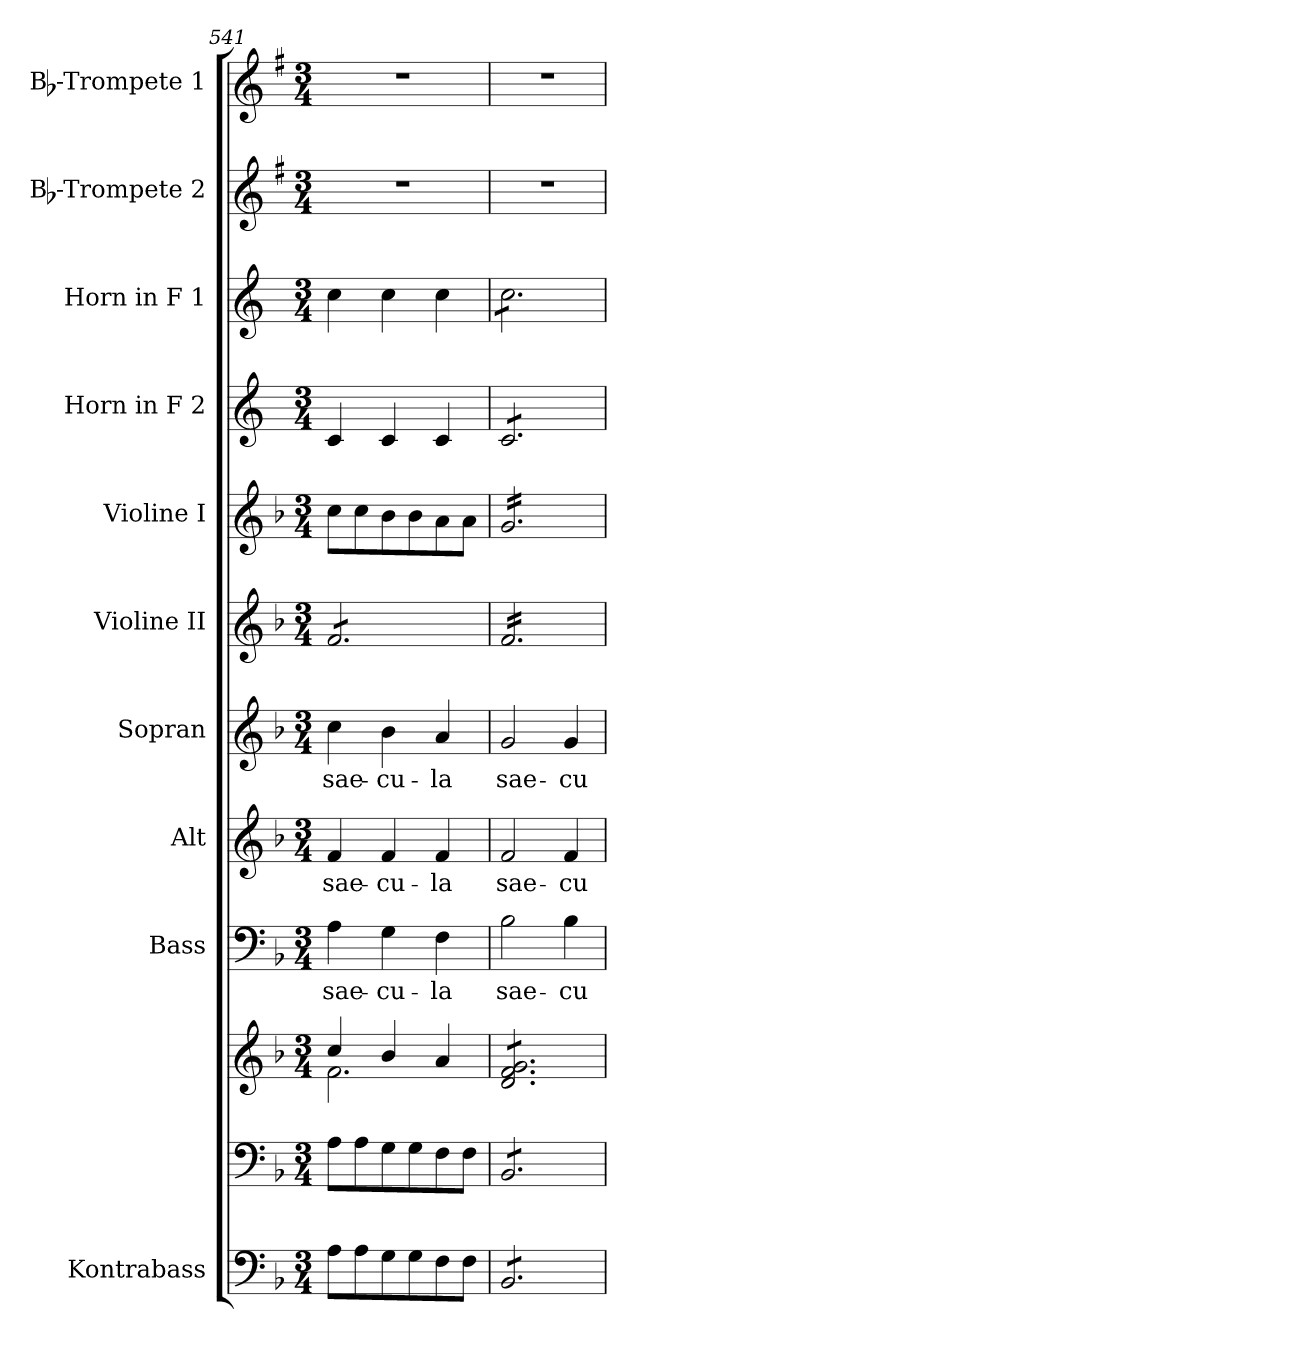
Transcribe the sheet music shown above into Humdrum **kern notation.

**kern	**kern	**kern	**kern	**text	**kern	**text	**kern	**text	**kern	**kern	**kern	**kern	**kern	**kern
*part11	*part10	*part10	*part9	*part9	*part8	*part8	*part7	*part7	*part6	*part5	*part4	*part3	*part2	*part1
*staff12	*staff11	*staff10	*staff9	*staff9	*staff8	*staff8	*staff7	*staff7	*staff6	*staff5	*staff4	*staff3	*staff2	*staff1
*I"Kontrabass	*	*	*I"Bass	*	*I"Alt	*	*I"Sopran	*	*I"Violine II	*I"Violine I	*I"Horn in F 2	*I"Horn in F 1	*I"Bb-Trompete 2	*I"Bb-Trompete 1
*I'Kb.	*	*	*I'B.	*	*I'A.	*	*I'S.	*	*I'Vl. II	*I'Vl. I	*	*	*I'Bb Trp. 2	*I'Bb Trp. 1
*clefF4	*clefF4	*clefG2	*clefF4	*	*clefG2	*	*clefG2	*	*clefG2	*clefG2	*clefG2	*clefG2	*clefG2	*clefG2
*ITrd7c12	*	*	*	*	*	*	*	*	*	*	*ITrd4c7	*ITrd4c7	*ITrd1c2	*ITrd1c2
*k[b-]	*k[b-]	*k[b-]	*k[b-]	*	*k[b-]	*	*k[b-]	*	*k[b-]	*k[b-]	*k[b-]	*k[b-]	*k[b-]	*k[b-]
*F:	*F:	*F:	*F:	*	*F:	*	*F:	*	*F:	*F:	*F:	*F:	*F:	*F:
*M3/4	*M3/4	*M3/4	*M3/4	*	*M3/4	*	*M3/4	*	*M3/4	*M3/4	*M3/4	*M3/4	*M3/4	*M3/4
=541	=541	=541	=541	=541	=541	=541	=541	=541	=541	=541	=541	=541	=541	=541
*	*	*^	*	*	*	*	*	*	*	*	*	*	*	*
!	!	!	!	!	!LO:LY:b	!	!LO:LY:b	!	!LO:LY:b	!	!	!	!	!	!
*	*	*	*	*	*	*	*	*	*	*tremolo	*	*	*	*	*
8AA\L	8A\L	4cc/	2.f\	4A\	sae-	4f/	sae-	4cc\	sae-	8f/L	8cc\L	4F/	4f\	2.r	2.r
8AA\	8A\	.	.	.	.	.	.	.	.	8f/	8cc\	.	.	.	.
!	!	!	!	!	!LO:LY:b	!	!LO:LY:b	!	!LO:LY:b	!	!	!	!	!	!
8GG\	8G\	4b-/	.	4G\	-cu-	4f/	-cu-	4b-\	-cu-	8f/	8b-\	4F/	4f\	.	.
8GG\	8G\	.	.	.	.	.	.	.	.	8f/	8b-\	.	.	.	.
!	!	!	!	!	!LO:LY:b	!	!LO:LY:b	!	!LO:LY:b	!	!	!	!	!	!
8FF\	8F\	4a/	.	4F\	-la	4f/	-la	4a/	-la	8f/	8a\	4F/	4f\	.	.
8FF\J	8F\J	.	.	.	.	.	.	.	.	8f/J	8a\J	.	.	.	.
*	*	*v	*v	*	*	*	*	*	*	*	*	*	*	*	*
!!LO:PB:g=z
=542	=542	=542	=542	=542	=542	=542	=542	=542	=542	=542	=542	=542	=542	=542
!	!	!	!	!LO:LY:b	!	!LO:LY:b	!	!LO:LY:b	!	!	!	!	!	!
*tremolo	*	*	*	*	*	*	*	*	*	*	*	*	*	*
*	*tremolo	*	*	*	*	*	*	*	*	*	*	*	*	*
*	*	*tremolo	*	*	*	*	*	*	*	*	*	*	*	*
*	*	*	*	*	*	*	*	*	*	*tremolo	*	*	*	*
*	*	*	*	*	*	*	*	*	*	*	*tremolo	*	*	*
*	*	*	*	*	*	*	*	*	*	*	*	*tremolo	*	*
8BBB-/L	8BB-/L	8d/ 8f/ 8g/L	2B-\	sae-	2f/	sae-	2g/	sae-	16f/LL	16g/LL	8F/L	8f\L	2.r	2.r
.	.	.	.	.	.	.	.	.	16f/	16g/	.	.	.	.
8BBB-/	8BB-/	8d/ 8f/ 8g/	.	.	.	.	.	.	16f/	16g/	8F/	8f\	.	.
.	.	.	.	.	.	.	.	.	16f/	16g/	.	.	.	.
8BBB-/	8BB-/	8d/ 8f/ 8g/	.	.	.	.	.	.	16f/	16g/	8F/	8f\	.	.
.	.	.	.	.	.	.	.	.	16f/	16g/	.	.	.	.
8BBB-/	8BB-/	8d/ 8f/ 8g/	.	.	.	.	.	.	16f/	16g/	8F/	8f\	.	.
.	.	.	.	.	.	.	.	.	16f/	16g/	.	.	.	.
!	!	!	!	!LO:LY:b	!	!LO:LY:b	!	!LO:LY:b	!	!	!	!	!	!
8BBB-/	8BB-/	8d/ 8f/ 8g/	4B-\	-cu-	4f/	-cu-	4g/	-cu-	16f/	16g/	8F/	8f\	.	.
.	.	.	.	.	.	.	.	.	16f/	16g/	.	.	.	.
8BBB-/J	8BB-/J	8d/ 8f/ 8g/J	.	.	.	.	.	.	16f/	16g/	8F/J	8f\J	.	.
*	*	*	*	*	*	*	*	*	*	*	*	*Xtremolo	*	*
*	*	*	*	*	*	*	*	*	*	*	*Xtremolo	*	*	*
*	*	*Xtremolo	*	*	*	*	*	*	*	*	*	*	*	*
*	*Xtremolo	*	*	*	*	*	*	*	*	*	*	*	*	*
*Xtremolo	*	*	*	*	*	*	*	*	*	*	*	*	*	*
.	.	.	.	.	.	.	.	.	16f/JJ	16g/JJ	.	.	.	.
*	*	*	*	*	*	*	*	*	*	*Xtremolo	*	*	*	*
*	*	*	*	*	*	*	*	*	*Xtremolo	*	*	*	*	*
=	=	=	=	=	=	=	=	=	=	=	=	=	=	=
*-	*-	*-	*-	*-	*-	*-	*-	*-	*-	*-	*-	*-	*-	*-
